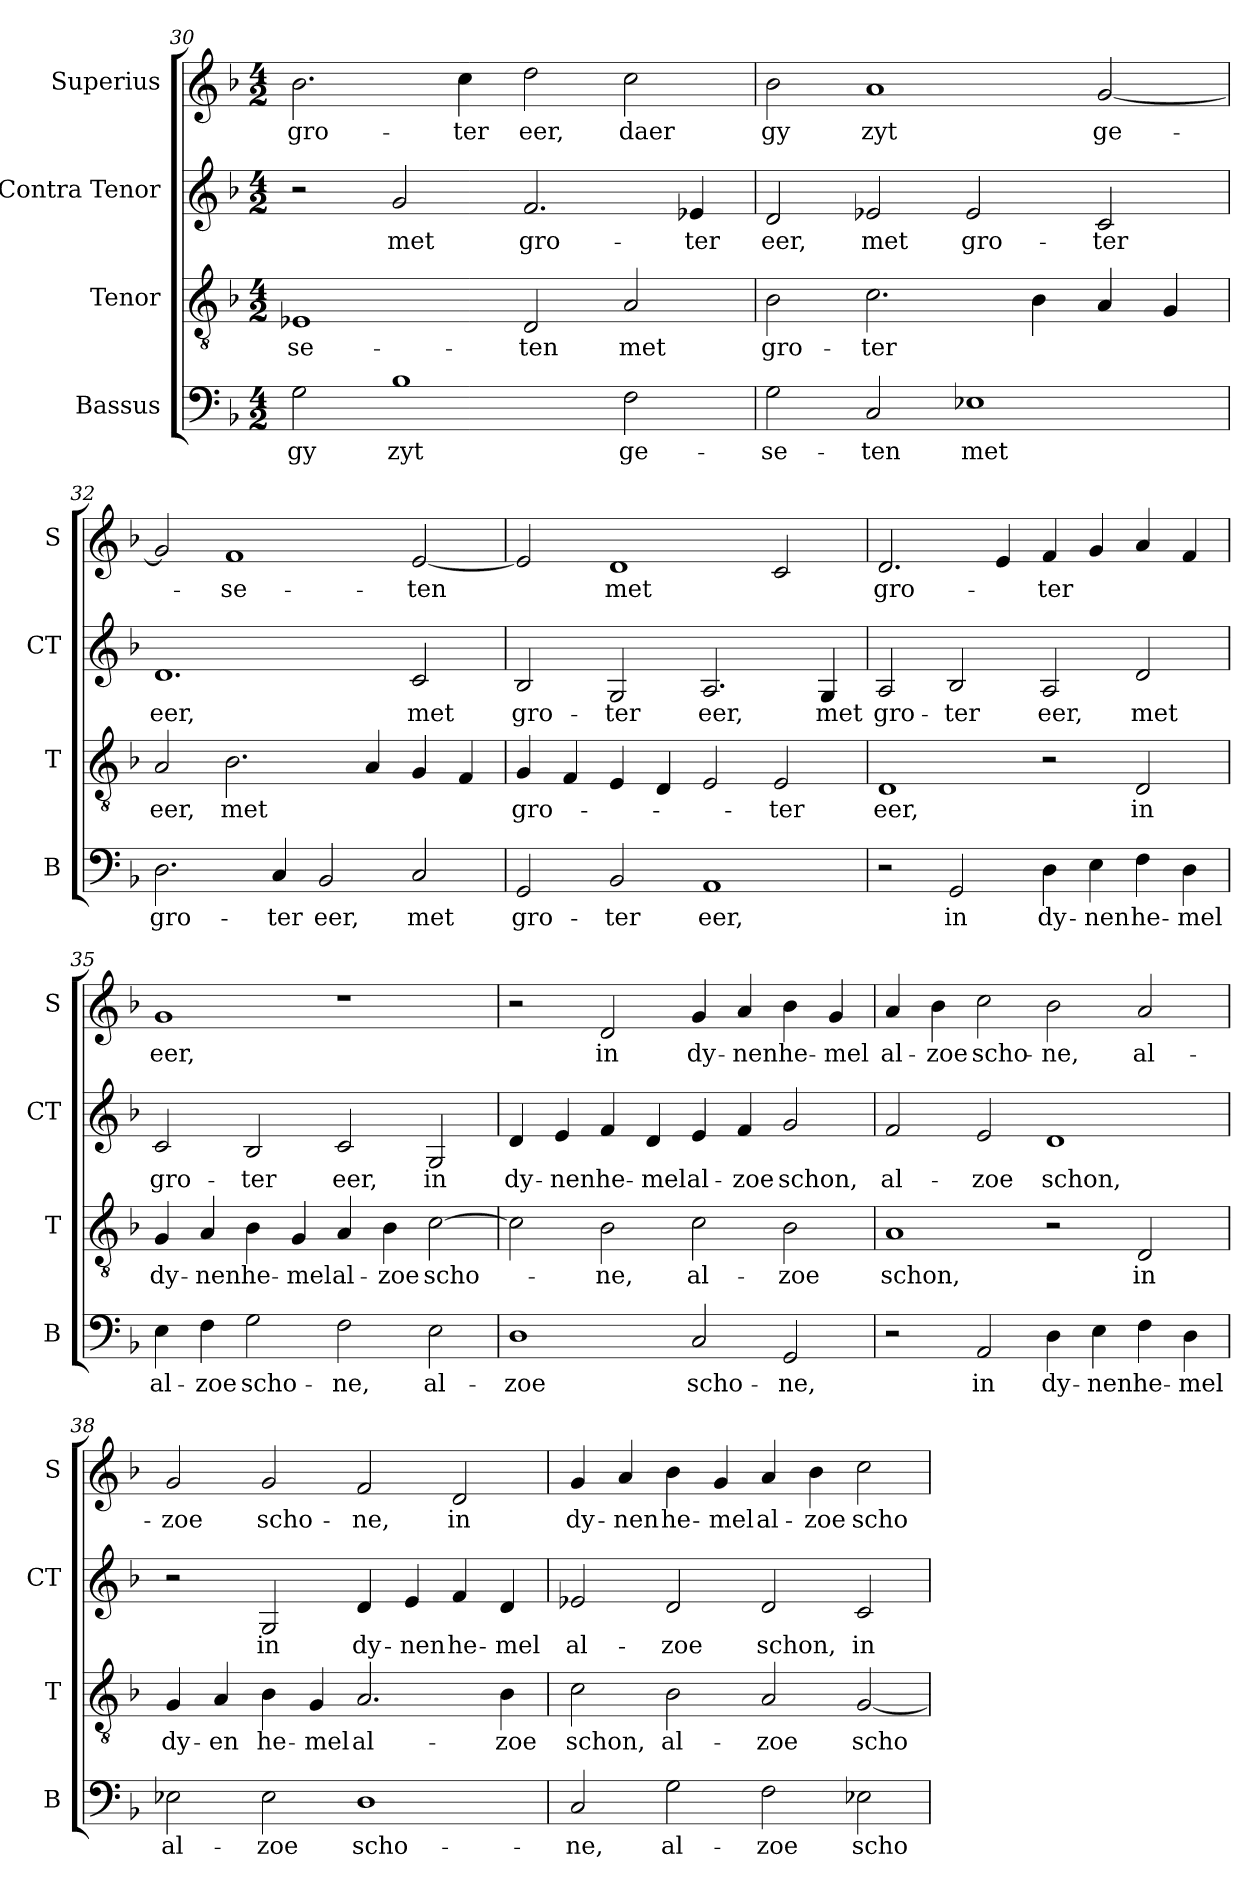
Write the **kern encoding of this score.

**kern	**text	**kern	**text	**kern	**text	**kern	**text
*part4	*part4	*part3	*part3	*part2	*part2	*part1	*part1
*staff4	*staff4	*staff3	*staff3	*staff2	*staff2	*staff1	*staff1
*I"Bassus	*	*I"Tenor	*	*I"Contra Tenor	*	*I"Superius	*
*I'B	*	*I'T	*	*I'CT	*	*I'S	*
*clefF4	*	*clefGv2	*	*clefG2	*	*clefG2	*
*k[b-]	*	*k[b-]	*	*k[b-]	*	*k[b-]	*
*F:	*	*F:	*	*F:	*	*F:	*
*M4/2	*	*M4/2	*	*M4/2	*	*M4/2	*
=30	=30	=30	=30	=30	=30	=30	=30
!	!LO:LY:b	!	!LO:LY:b	!	!	!	!LO:LY:b
2G\	gy	1E-X	-se-	2r	.	2.b-\	gro-
!	!LO:LY:b	!	!	!	!LO:LY:b	!	!
1B-	zyt	.	.	2g/	met	.	.
!	!	!	!	!	!	!	!LO:LY:b
.	.	.	.	.	.	4cc\	-ter
!	!	!	!LO:LY:b	!	!LO:LY:b	!	!LO:LY:b
.	.	2D/	-ten	2.f/	gro-	2dd\	eer,
!	!LO:LY:b	!	!LO:LY:b	!	!	!	!LO:LY:b
2F\	ge-	2A/	met	.	.	2cc\	daer
!	!	!	!	!	!LO:LY:b	!	!
.	.	.	.	4e-X/	-ter	.	.
!!LO:LB:g=z
=31	=31	=31	=31	=31	=31	=31	=31
!	!LO:LY:b	!	!LO:LY:b	!	!LO:LY:b	!	!LO:LY:b
2G\	-se-	2B-\	gro-	2d/	eer,	2b-\	gy
!	!LO:LY:b	!	!LO:LY:b	!	!LO:LY:b	!	!LO:LY:b
2C/	-ten	2.c\	-ter	2e-X/	met	1a	zyt
!	!LO:LY:b	!	!	!	!LO:LY:b	!	!
1E-X	met	.	.	2e-/	gro-	.	.
.	.	4B-\	.	.	.	.	.
!	!	!	!	!	!LO:LY:b	!	!LO:LY:b
.	.	4A/	.	2c/	-ter	[2g/	ge-
.	.	4G/	.	.	.	.	.
=32	=32	=32	=32	=32	=32	=32	=32
!	!LO:LY:b	!	!LO:LY:b	!	!LO:LY:b	!	!
2.D\	gro-	2A/	eer,	1.d	eer,	2g/]	.
!	!	!	!LO:LY:b	!	!	!	!LO:LY:b
.	.	2.B-\	met	.	.	1f	-se-
!	!LO:LY:b	!	!	!	!	!	!
4C/	-ter	.	.	.	.	.	.
!	!LO:LY:b	!	!	!	!	!	!
2BB-/	eer,	.	.	.	.	.	.
.	.	4A/	.	.	.	.	.
!	!LO:LY:b	!	!	!	!LO:LY:b	!	!LO:LY:b
2C/	met	4G/	.	2c/	met	[2e/	-ten
.	.	4F/	.	.	.	.	.
=33	=33	=33	=33	=33	=33	=33	=33
!	!LO:LY:b	!	!LO:LY:b	!	!LO:LY:b	!	!
2GG/	gro-	4G/	gro-	2B-/	gro-	2e/]	.
.	.	4F/	.	.	.	.	.
!	!LO:LY:b	!	!	!	!LO:LY:b	!	!LO:LY:b
2BB-/	-ter	4E/	.	2G/	-ter	1d	met
.	.	4D/	.	.	.	.	.
!	!LO:LY:b	!	!	!	!LO:LY:b	!	!
1AA	eer,	2E/	.	2.A/	eer,	.	.
!	!	!	!LO:LY:b	!	!	!	!
.	.	2E/	-ter	.	.	2c/	.
!	!	!	!	!	!LO:LY:b	!	!
.	.	.	.	4G/	met	.	.
=34	=34	=34	=34	=34	=34	=34	=34
!	!	!	!LO:LY:b	!	!LO:LY:b	!	!LO:LY:b
2r	.	1D	eer,	2A/	gro-	2.d/	gro-
!	!LO:LY:b	!	!	!	!LO:LY:b	!	!
2GG/	in	.	.	2B-/	-ter	.	.
.	.	.	.	.	.	4e/	.
!	!LO:LY:b	!	!	!	!LO:LY:b	!	!LO:LY:b
4D\	dy-	2r	.	2A/	eer,	4f/	-ter
!	!LO:LY:b	!	!	!	!	!	!
4E\	-nen	.	.	.	.	4g/	.
!	!LO:LY:b	!	!LO:LY:b	!	!LO:LY:b	!	!
4F\	he-	2D/	in	2d/	met	4a/	.
!	!LO:LY:b	!	!	!	!	!	!
4D\	-mel	.	.	.	.	4f/	.
=35	=35	=35	=35	=35	=35	=35	=35
!	!LO:LY:b	!	!LO:LY:b	!	!LO:LY:b	!	!LO:LY:b
4E\	al-	4G/	dy-	2c/	gro-	1g	eer,
!	!LO:LY:b	!	!LO:LY:b	!	!	!	!
4F\	-zoe	4A/	-nen	.	.	.	.
!	!LO:LY:b	!	!LO:LY:b	!	!LO:LY:b	!	!
2G\	scho-	4B-\	he-	2B-/	-ter	.	.
!	!	!	!LO:LY:b	!	!	!	!
.	.	4G/	-mel	.	.	.	.
!	!LO:LY:b	!	!LO:LY:b	!	!LO:LY:b	!	!
2F\	-ne,	4A/	al-	2c/	eer,	1r	.
!	!	!	!LO:LY:b	!	!	!	!
.	.	4B-\	-zoe	.	.	.	.
!	!LO:LY:b	!	!LO:LY:b	!	!LO:LY:b	!	!
2E\	al-	[2c\	scho-	2G/	in	.	.
!!LO:PB:g=z
=36	=36	=36	=36	=36	=36	=36	=36
!	!LO:LY:b	!	!	!	!LO:LY:b	!	!
1D	-zoe	2c\]	.	4d/	dy-	2r	.
!	!	!	!	!	!LO:LY:b	!	!
.	.	.	.	4e/	-nen	.	.
!	!	!	!LO:LY:b	!	!LO:LY:b	!	!LO:LY:b
.	.	2B-\	-ne,	4f/	he-	2d/	in
!	!	!	!	!	!LO:LY:b	!	!
.	.	.	.	4d/	-mel	.	.
!	!LO:LY:b	!	!LO:LY:b	!	!LO:LY:b	!	!LO:LY:b
2C/	scho-	2c\	al-	4e/	al-	4g/	dy-
!	!	!	!	!	!LO:LY:b	!	!LO:LY:b
.	.	.	.	4f/	-zoe	4a/	-nen
!	!LO:LY:b	!	!LO:LY:b	!	!LO:LY:b	!	!LO:LY:b
2GG/	-ne,	2B-\	-zoe	2g/	schon,	4b-\	he-
!	!	!	!	!	!	!	!LO:LY:b
.	.	.	.	.	.	4g/	-mel
=37	=37	=37	=37	=37	=37	=37	=37
!	!	!	!LO:LY:b	!	!LO:LY:b	!	!LO:LY:b
2r	.	1A	schon,	2f/	al-	4a/	al-
!	!	!	!	!	!	!	!LO:LY:b
.	.	.	.	.	.	4b-\	-zoe
!	!LO:LY:b	!	!	!	!LO:LY:b	!	!LO:LY:b
2AA/	in	.	.	2e/	-zoe	2cc\	scho-
!	!LO:LY:b	!	!	!	!LO:LY:b	!	!LO:LY:b
4D\	dy-	2r	.	1d	schon,	2b-\	-ne,
!	!LO:LY:b	!	!	!	!	!	!
4E\	-nen	.	.	.	.	.	.
!	!LO:LY:b	!	!LO:LY:b	!	!	!	!LO:LY:b
4F\	he-	2D/	in	.	.	2a/	al-
!	!LO:LY:b	!	!	!	!	!	!
4D\	-mel	.	.	.	.	.	.
=38	=38	=38	=38	=38	=38	=38	=38
!	!LO:LY:b	!	!LO:LY:b	!	!	!	!LO:LY:b
2E-X\	al-	4G/	dy-	2r	.	2g/	-zoe
!	!	!	!LO:LY:b	!	!	!	!
.	.	4A/	-en	.	.	.	.
!	!LO:LY:b	!	!LO:LY:b	!	!LO:LY:b	!	!LO:LY:b
2E-\	-zoe	4B-\	he-	2G/	in	2g/	scho-
!	!	!	!LO:LY:b	!	!	!	!
.	.	4G/	-mel	.	.	.	.
!	!LO:LY:b	!	!LO:LY:b	!	!LO:LY:b	!	!LO:LY:b
1D	scho-	2.A/	al-	4d/	dy-	2f/	-ne,
!	!	!	!	!	!LO:LY:b	!	!
.	.	.	.	4e/	-nen	.	.
!	!	!	!	!	!LO:LY:b	!	!LO:LY:b
.	.	.	.	4f/	he-	2d/	in
!	!	!	!LO:LY:b	!	!LO:LY:b	!	!
.	.	4B-\	-zoe	4d/	-mel	.	.
!!LO:LB:g=z
=39	=39	=39	=39	=39	=39	=39	=39
!	!LO:LY:b	!	!LO:LY:b	!	!LO:LY:b	!	!LO:LY:b
2C/	-ne,	2c\	schon,	2e-X/	al-	4g/	dy-
!	!	!	!	!	!	!	!LO:LY:b
.	.	.	.	.	.	4a/	-nen
!	!LO:LY:b	!	!LO:LY:b	!	!LO:LY:b	!	!LO:LY:b
2G\	al-	2B-\	al-	2d/	-zoe	4b-\	he-
!	!	!	!	!	!	!	!LO:LY:b
.	.	.	.	.	.	4g/	-mel
!	!LO:LY:b	!	!LO:LY:b	!	!LO:LY:b	!	!LO:LY:b
2F\	-zoe	2A/	-zoe	2d/	schon,	4a/	al-
!	!	!	!	!	!	!	!LO:LY:b
.	.	.	.	.	.	4b-\	-zoe
!	!LO:LY:b	!	!LO:LY:b	!	!LO:LY:b	!	!LO:LY:b
2E-X\	scho-	[2G/	scho-	2c/	in	2cc\	scho-
=	=	=	=	=	=	=	=
*-	*-	*-	*-	*-	*-	*-	*-
